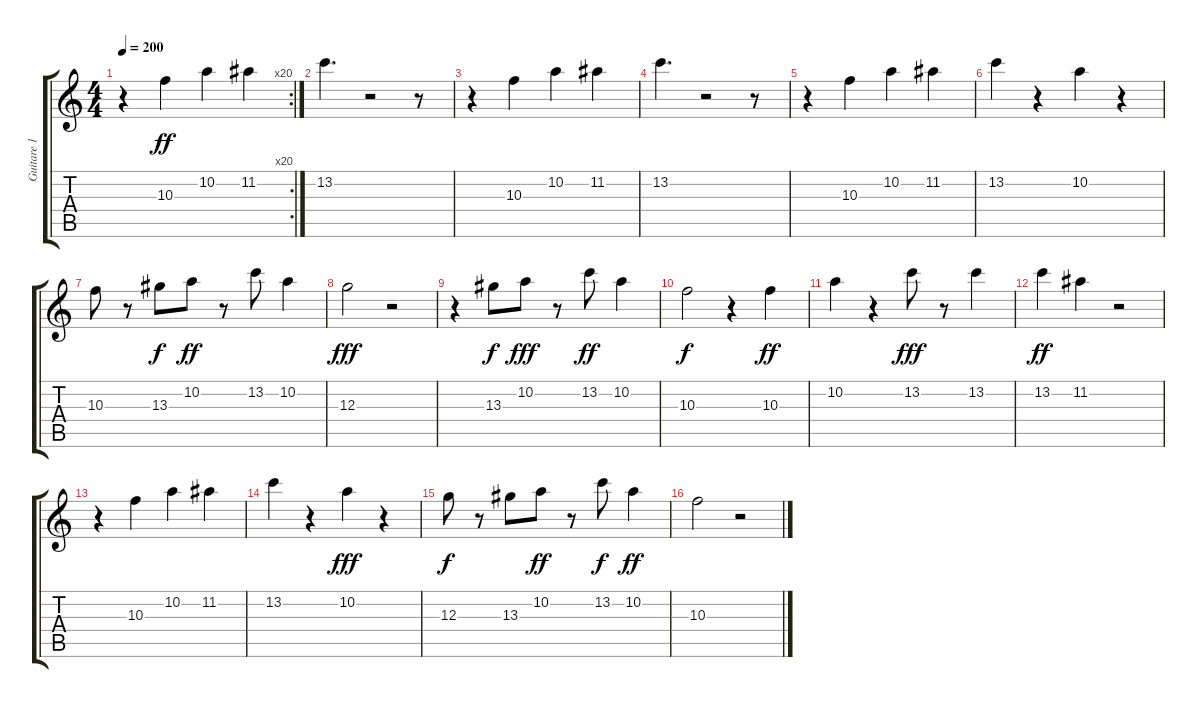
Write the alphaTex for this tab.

\track ("Guitare 1" "Guitare 1") {instrument acousticguitarsteel}
\staff {score tabs}
\tuning (E4 B3 G3 D3 A2 E2) {hide}
\rc 20
\ts (4 4)
\tempo 200
\clef g2
\ks c
r.4{dy ff} 10.3.4 10.2.4 11.2.4 |
13.2.4{d} r.2 r.8 |
r.4 10.3.4 10.2.4 11.2.4 |
13.2.4{d} r.2 r.8 |
r.4 10.3.4 10.2.4 11.2.4 |
13.2.4 r.4 10.2.4 r.4 |
10.3.8 r.8 13.3.8{dy f} 10.2.8{dy ff} r.8 13.2.8 10.2.4 |
12.3.2{dy fff} r.2 |
r.4 13.3.8{dy f} 10.2.8{dy fff} r.8 13.2.8{dy ff} 10.2.4 |
10.3.2{dy f} r.4 10.3.4{dy ff} |
10.2.4 r.4 13.2.8{dy fff} r.8 13.2.4 |
13.2.4{dy ff} 11.2.4 r.2 |
r.4 10.3.4 10.2.4 11.2.4 |
13.2.4 r.4 10.2.4{dy fff} r.4 |
12.3.8{dy f} r.8 13.3.8 10.2.8{dy ff} r.8 13.2.8{dy f} 10.2.4{dy ff} |
10.3.2 r.2
